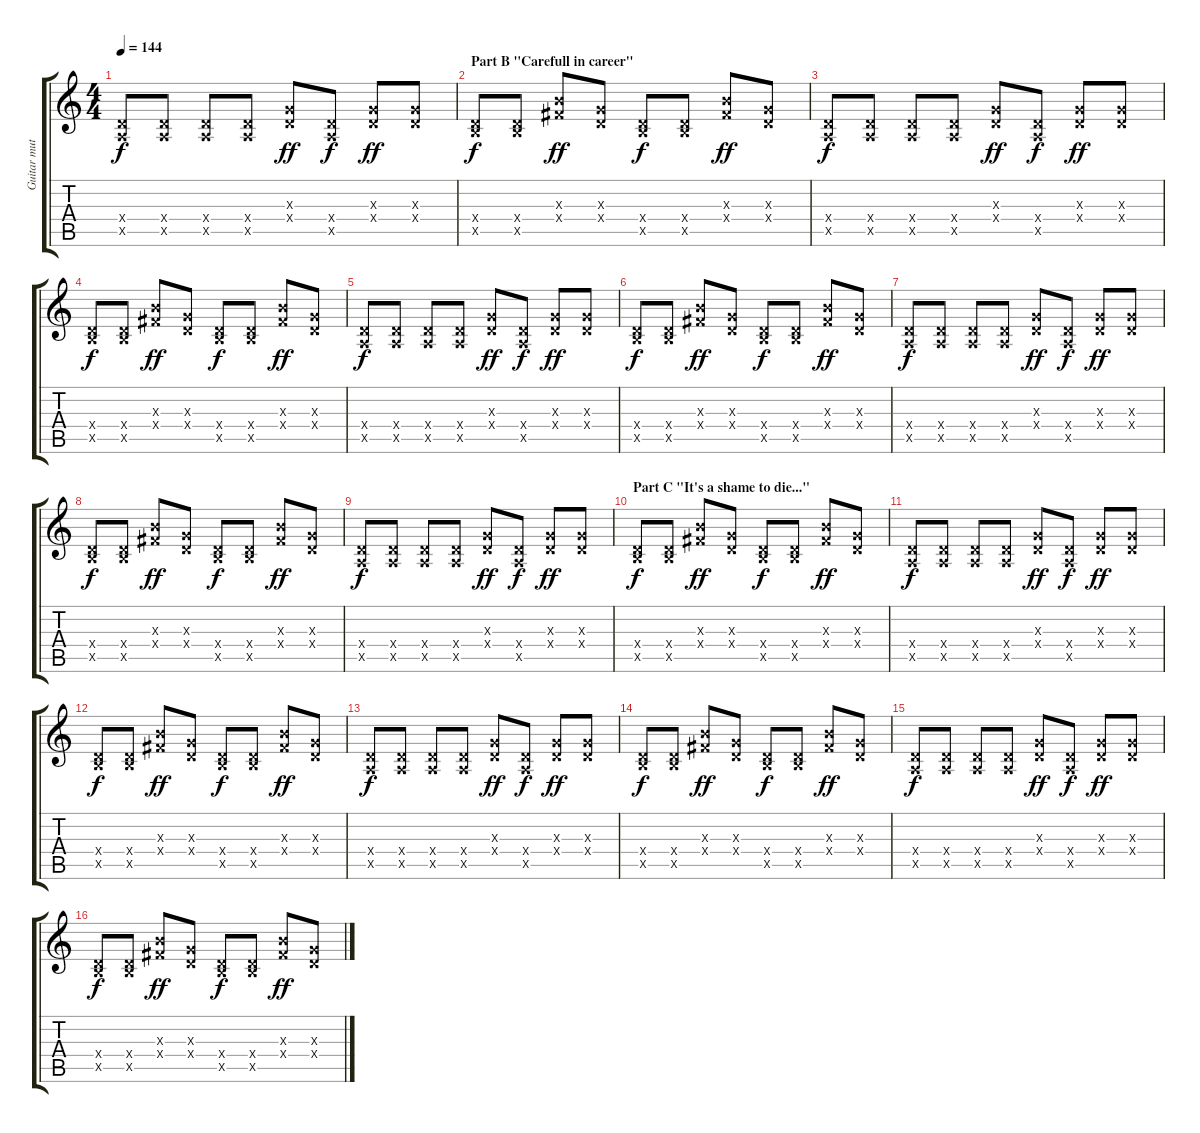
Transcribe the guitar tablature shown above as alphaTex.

\track ("Guitar muted wahwah sampled loop" "Guitar mut") {instrument distortionguitar}
\staff {score tabs}
\tuning (E4 B3 G3 D3 A2 E2) {hide}
\ts (4 4)
\tempo 144
\clef g2
\ks c
(0.4{x} 0.5{x}).8{dy f} (0.4{x} 0.5{x}).8 (0.4{x} 0.5{x}).8 (0.4{x} 0.5{x}).8 (0.3{x} 0.4{x}).8{dy ff} (0.4{x} 0.5{x}).8{dy f} (0.3{x} 0.4{x}).8{dy ff} (0.3{x} 0.4{x}).8 |
\section ("" "Part B \"Carefull in career\"")
(0.4{x} 2.5{x}).8{dy f} (0.4{x} 2.5{x}).8 (4.3{x} 4.4{x}).8{dy ff} (0.3{x} 0.4{x}).8 (0.4{x} 2.5{x}).8{dy f} (0.4{x} 2.5{x}).8 (4.3{x} 4.4{x}).8{dy ff} (0.3{x} 0.4{x}).8 |
(0.4{x} 0.5{x}).8{dy f} (0.4{x} 0.5{x}).8 (0.4{x} 0.5{x}).8 (0.4{x} 0.5{x}).8 (0.3{x} 0.4{x}).8{dy ff} (0.4{x} 0.5{x}).8{dy f} (0.3{x} 0.4{x}).8{dy ff} (0.3{x} 0.4{x}).8 |
(0.4{x} 2.5{x}).8{dy f} (0.4{x} 2.5{x}).8 (4.3{x} 4.4{x}).8{dy ff} (0.3{x} 0.4{x}).8 (0.4{x} 2.5{x}).8{dy f} (0.4{x} 2.5{x}).8 (4.3{x} 4.4{x}).8{dy ff} (0.3{x} 0.4{x}).8 |
(0.4{x} 0.5{x}).8{dy f} (0.4{x} 0.5{x}).8 (0.4{x} 0.5{x}).8 (0.4{x} 0.5{x}).8 (0.3{x} 0.4{x}).8{dy ff} (0.4{x} 0.5{x}).8{dy f} (0.3{x} 0.4{x}).8{dy ff} (0.3{x} 0.4{x}).8 |
(0.4{x} 2.5{x}).8{dy f} (0.4{x} 2.5{x}).8 (4.3{x} 4.4{x}).8{dy ff} (0.3{x} 0.4{x}).8 (0.4{x} 2.5{x}).8{dy f} (0.4{x} 2.5{x}).8 (4.3{x} 4.4{x}).8{dy ff} (0.3{x} 0.4{x}).8 |
(0.4{x} 0.5{x}).8{dy f} (0.4{x} 0.5{x}).8 (0.4{x} 0.5{x}).8 (0.4{x} 0.5{x}).8 (0.3{x} 0.4{x}).8{dy ff} (0.4{x} 0.5{x}).8{dy f} (0.3{x} 0.4{x}).8{dy ff} (0.3{x} 0.4{x}).8 |
(0.4{x} 2.5{x}).8{dy f} (0.4{x} 2.5{x}).8 (4.3{x} 4.4{x}).8{dy ff} (0.3{x} 0.4{x}).8 (0.4{x} 2.5{x}).8{dy f} (0.4{x} 2.5{x}).8 (4.3{x} 4.4{x}).8{dy ff} (0.3{x} 0.4{x}).8 |
(0.4{x} 0.5{x}).8{dy f} (0.4{x} 0.5{x}).8 (0.4{x} 0.5{x}).8 (0.4{x} 0.5{x}).8 (0.3{x} 0.4{x}).8{dy ff} (0.4{x} 0.5{x}).8{dy f} (0.3{x} 0.4{x}).8{dy ff} (0.3{x} 0.4{x}).8 |
\section ("" "Part C \"It's a shame to die...\"")
(0.4{x} 2.5{x}).8{dy f} (0.4{x} 2.5{x}).8 (4.3{x} 4.4{x}).8{dy ff} (0.3{x} 0.4{x}).8 (0.4{x} 2.5{x}).8{dy f} (0.4{x} 2.5{x}).8 (4.3{x} 4.4{x}).8{dy ff} (0.3{x} 0.4{x}).8 |
(0.4{x} 0.5{x}).8{dy f} (0.4{x} 0.5{x}).8 (0.4{x} 0.5{x}).8 (0.4{x} 0.5{x}).8 (0.3{x} 0.4{x}).8{dy ff} (0.4{x} 0.5{x}).8{dy f} (0.3{x} 0.4{x}).8{dy ff} (0.3{x} 0.4{x}).8 |
(0.4{x} 2.5{x}).8{dy f} (0.4{x} 2.5{x}).8 (4.3{x} 4.4{x}).8{dy ff} (0.3{x} 0.4{x}).8 (0.4{x} 2.5{x}).8{dy f} (0.4{x} 2.5{x}).8 (4.3{x} 4.4{x}).8{dy ff} (0.3{x} 0.4{x}).8 |
(0.4{x} 0.5{x}).8{dy f} (0.4{x} 0.5{x}).8 (0.4{x} 0.5{x}).8 (0.4{x} 0.5{x}).8 (0.3{x} 0.4{x}).8{dy ff} (0.4{x} 0.5{x}).8{dy f} (0.3{x} 0.4{x}).8{dy ff} (0.3{x} 0.4{x}).8 |
(0.4{x} 2.5{x}).8{dy f} (0.4{x} 2.5{x}).8 (4.3{x} 4.4{x}).8{dy ff} (0.3{x} 0.4{x}).8 (0.4{x} 2.5{x}).8{dy f} (0.4{x} 2.5{x}).8 (4.3{x} 4.4{x}).8{dy ff} (0.3{x} 0.4{x}).8 |
(0.4{x} 0.5{x}).8{dy f} (0.4{x} 0.5{x}).8 (0.4{x} 0.5{x}).8 (0.4{x} 0.5{x}).8 (0.3{x} 0.4{x}).8{dy ff} (0.4{x} 0.5{x}).8{dy f} (0.3{x} 0.4{x}).8{dy ff} (0.3{x} 0.4{x}).8 |
(0.4{x} 2.5{x}).8{dy f} (0.4{x} 2.5{x}).8 (4.3{x} 4.4{x}).8{dy ff} (0.3{x} 0.4{x}).8 (0.4{x} 2.5{x}).8{dy f} (0.4{x} 2.5{x}).8 (4.3{x} 4.4{x}).8{dy ff} (0.3{x} 0.4{x}).8
